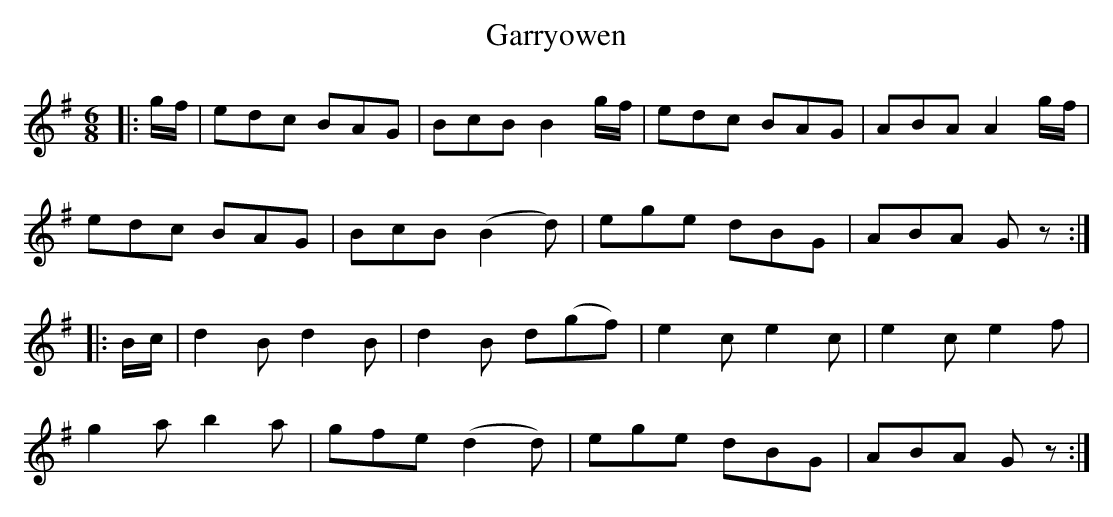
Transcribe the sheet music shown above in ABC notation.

X:1
T: Garryowen
M: 6/8
L: 1/8
K: Gmaj
M:6/8
|:g/2f/2|edc BAG|BcB B2 g/2f/2|edc BAG|ABA A2g/f/|
edc BAG |BcB (B2d)|ege dBG|ABA G z:|
|: B/2c/2|d2B d2B|d2B d(gf)|e2c e2c|e2c e2f|
g2a b2a|gfe (d2d)|ege dBG|ABA Gz:|
